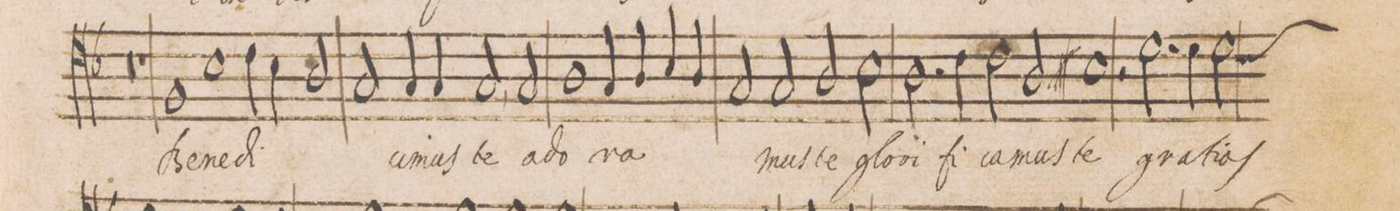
**kern	**text
*I"ALTVS	*
*clefC4	*
*k[b-]	*
*met(C|)	*
*M2/1	*
0r	.
=10-	=10-
1r	.
=11-	=11-
1F	Be-
1B-	-ne-
=12-	=12-
4c\	-di-
4B-\	.
2A/	.
2G/	.
4G/	-ci-
4G/	-mus
=13-	=13-
2G,</	te
2G/	a-
1A	-do-
=14-	=14-
4G/	-ra-
4A/	.
4B-/	.
4A/	.
2G/	.
2G/	-mus
=15-	=15-
2A/	te
2B-\	glo-
2.A\	-ri-
4B-\	-fi-
=16-	=16-
2c\	-ca-
2A/	-mus
1Bn	te
=17-	=17-
2r	.
2.d\	gra-
4d\	-ti-
*custos:c	*
2d\	-aſ
=18-	=18-
*-	*-
